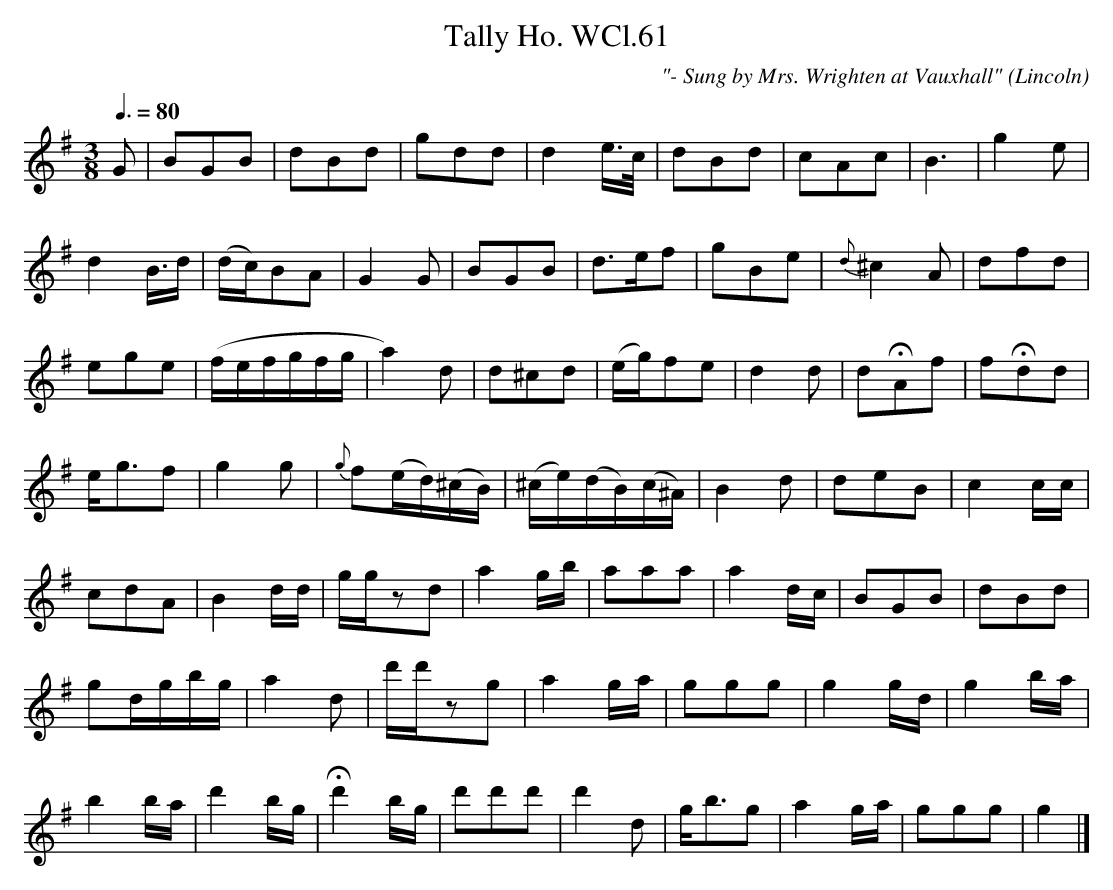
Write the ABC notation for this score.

X:1
T:Tally Ho. WCl.61
C:"- Sung by Mrs. Wrighten at Vauxhall"
L:1/8
M:3/8
O:Lincoln
Q:3/8=80
K:G
G|BGB|dBd|gdd|d2e3/4c/4|dBd|cAc|B3|g2e|!
d2B3/4d/2|(d/2c/2)BA|G2G|BGB|d>ef|gBe|{d}^c2A|dfd|!
ege|(f/2e/2f/2g/2f/2g/2|a2)d|d^cd|(e/2g/2)fe|d2d|dHAf|fHdd|!
e<gf|g2g|{g}f(e/2d/2)(^c/2B/)|(^c/e/)(d/B/)(c/^A/)|B2d|deB|c2c/2c/2|!
cdA|B2d/2d/2|g/2g/2zd|a2g/b/|aaa|a2d/2c/2|BGB|dBd|!
gd/2g/2b/2g/2|a2d|d'/2d'/2zg|a2g/2a/2|ggg|g2g/2d/2|g2b/2a/2|!
b2b/2a/2|d'2b/2g/2|Hd'2b/2g/2|d'd'd'|d'2d|g<bg|a2g/2a/2|ggg|g2|]
